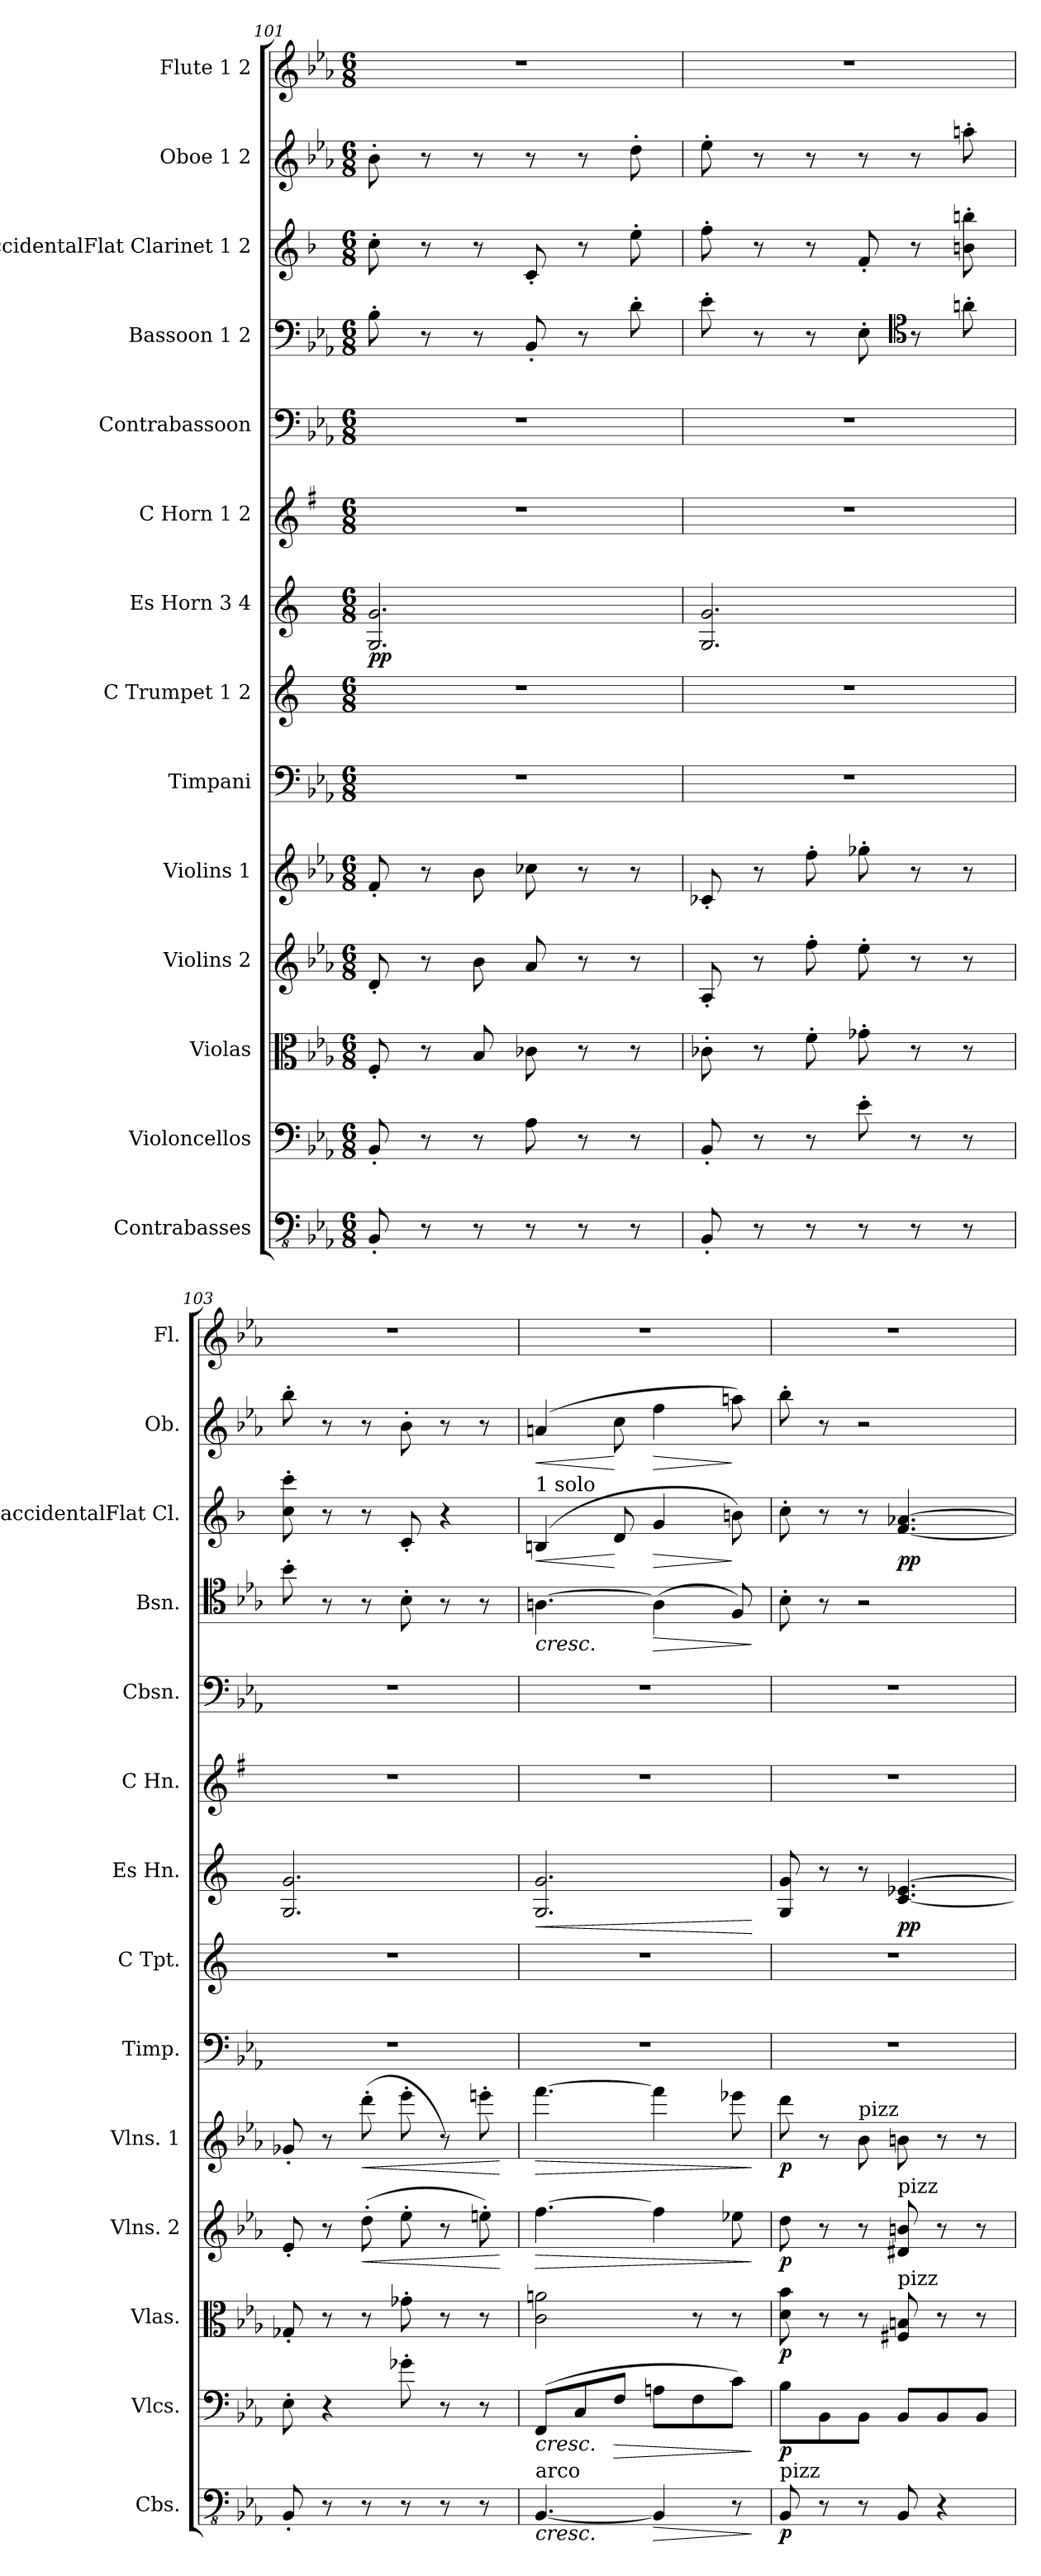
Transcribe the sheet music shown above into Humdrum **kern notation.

**kern	**dynam	**kern	**dynam	**kern	**dynam	**kern	**dynam	**kern	**dynam	**kern	**kern	**kern	**dynam	**kern	**kern	**kern	**dynam	**kern	**dynam	**kern	**dynam	**kern
*part14	*part14	*part13	*part13	*part12	*part12	*part11	*part11	*part10	*part10	*part9	*part8	*part7	*part7	*part6	*part5	*part4	*part4	*part3	*part3	*part2	*part2	*part1
*staff14	*staff14	*staff13	*staff13	*staff12	*staff12	*staff11	*staff11	*staff10	*staff10	*staff9	*staff8	*staff7	*staff7	*staff6	*staff5	*staff4	*staff4	*staff3	*staff3	*staff2	*staff2	*staff1
*I"Contrabasses	*	*I"Violoncellos	*	*I"Violas	*	*I"Violins 2	*	*I"Violins 1	*	*I"Timpani	*I"C Trumpet 1 2	*I"Es Horn 3 4	*	*I"C Horn 1 2	*I"Contrabassoon	*I"Bassoon 1 2	*	*I"BaccidentalFlat Clarinet 1 2	*	*I"Oboe 1 2	*	*I"Flute  1 2
*I'Cbs.	*	*I'Vlcs.	*	*I'Vlas.	*	*I'Vlns. 2	*	*I'Vlns. 1	*	*I'Timp.	*I'C Tpt.	*I'Es Hn.	*	*I'C Hn.	*I'Cbsn.	*I'Bsn.	*	*I'BaccidentalFlat Cl.	*	*I'Ob.	*	*I'Fl.
*clefFv4	*	*clefF4	*	*clefC3	*	*clefG2	*	*clefG2	*	*clefF4	*clefG2	*clefG2	*	*clefG2	*clefF4	*clefF4	*	*clefG2	*	*clefG2	*	*clefG2
*	*	*	*	*	*	*	*	*	*	*	*	*ITrd5c9	*	*ITrd4c7	*ITrd7c12	*	*	*ITrd1c2	*	*	*	*
*k[b-e-a-]	*	*k[b-e-a-]	*	*k[b-e-a-]	*	*k[b-e-a-]	*	*k[b-e-a-]	*	*k[b-e-a-]	*k[]	*k[b-e-a-]	*	*k[]	*k[b-e-a-]	*k[b-e-a-]	*	*k[b-e-a-]	*	*k[b-e-a-]	*	*k[b-e-a-]
*M6/8	*	*M6/8	*	*M6/8	*	*M6/8	*	*M6/8	*	*M6/8	*M6/8	*M6/8	*	*M6/8	*M6/8	*M6/8	*	*M6/8	*	*M6/8	*	*M6/8
=101	=101	=101	=101	=101	=101	=101	=101	=101	=101	=101	=101	=101	=101	=101	=101	=101	=101	=101	=101	=101	=101	=101
!	!	!	!	!	!	!	!	!	!	!	!	!	!LO:DY:b	!	!	!	!	!	!	!	!	!
8BBB-'/	.	8BB-'/	.	8F'/	.	8d'/	.	8f'/	.	2.r	2.r	2.BB-/ 2.B-/	pp	2.r	2.r	8B-'\	.	8b-'\	.	8b-'\	.	2.r
8r	.	8r	.	8r	.	8r	.	8r	.	.	.	.	.	.	.	8r	.	8r	.	8r	.	.
8r	.	8r	.	8B-/	.	8b-\	.	8b-\	.	.	.	.	.	.	.	8r	.	8r	.	8r	.	.
8r	.	8A-\	.	8c-X\	.	8a-/	.	8cc-X\	.	.	.	.	.	.	.	8BB-'/	.	8B-'/	.	8r	.	.
8r	.	8r	.	8r	.	8r	.	8r	.	.	.	.	.	.	.	8r	.	8r	.	8r	.	.
8r	.	8r	.	8r	.	8r	.	8r	.	.	.	.	.	.	.	8d'\	.	8dd'\	.	8dd'\	.	.
=102	=102	=102	=102	=102	=102	=102	=102	=102	=102	=102	=102	=102	=102	=102	=102	=102	=102	=102	=102	=102	=102	=102
8BBB-'/	.	8BB-'/	.	8c-X'\	.	8A-'/	.	8c-X'/	.	2.r	2.r	2.BB-/ 2.B-/	.	2.r	2.r	8e-'\	.	8ee-'\	.	8ee-'\	.	2.r
8r	.	8r	.	8r	.	8r	.	8r	.	.	.	.	.	.	.	8r	.	8r	.	8r	.	.
8r	.	8r	.	8f'\	.	8ff'\	.	8ff'\	.	.	.	.	.	.	.	8r	.	8r	.	8r	.	.
8r	.	8e-'\	.	8g-X'\	.	8ee-'\	.	8gg-X'\	.	.	.	.	.	.	.	8E-'\	.	8e-'/	.	8r	.	.
*	*	*	*	*	*	*	*	*	*	*	*	*	*	*	*	*clefC4	*	*	*	*	*	*
8r	.	8r	.	8r	.	8r	.	8r	.	.	.	.	.	.	.	8r	.	8r	.	8r	.	.
8r	.	8r	.	8r	.	8r	.	8r	.	.	.	.	.	.	.	8an'\	.	8an\' 8aan\'	.	8aan'\	.	.
!!LO:PB:g=z
=103	=103	=103	=103	=103	=103	=103	=103	=103	=103	=103	=103	=103	=103	=103	=103	=103	=103	=103	=103	=103	=103	=103
8BBB-'/	.	8E-'\	.	8G-X'/	.	8e-'/	.	8g-X'/	.	2.r	2.r	2.BB-/ 2.B-/	.	2.r	2.r	8b-'\	.	8b-\' 8bb-\'	.	8bb-'\	.	2.r
8r	.	4r	.	8r	.	8r	.	8r	.	.	.	.	.	.	.	8r	.	8r	.	8r	.	.
!	!	!	!	!	!	!	!LO:HP:b	!	!LO:HP:b	!	!	!	!	!	!	!	!	!	!	!	!	!
8r	.	.	.	8r	.	(>8dd'\	<	(>8ddd'\	<	.	.	.	.	.	.	8r	.	8r	.	8r	.	.
8r	.	8g-X'\	.	8g-X'\	.	8ee-'\	.	8eee-'\	.	.	.	.	.	.	.	8B-'\	.	8B-'/	.	8b-'\	.	.
8r	.	8r	.	8r	.	8r	.	8r)	.	.	.	.	.	.	.	8r	.	4r	.	8r	.	.
8r	.	8r	.	8r	.	8een'\)	.	8eeen'\	.	.	.	.	.	.	.	8r	.	.	.	8r	.	.
.	.	.	.	.	.	.	[	.	[	.	.	.	.	.	.	.	.	.	.	.	.	.
=104	=104	=104	=104	=104	=104	=104	=104	=104	=104	=104	=104	=104	=104	=104	=104	=104	=104	=104	=104	=104	=104	=104
!	!	!	!	!	!	!	!	!	!	!	!	!	!	!	!	!	!	!LO:TX:a:t=1 solo	!	!	!	!
!LO:TX:a:t=arco	!	!	!	!	!	!	!	!	!	!	!	!	!	!	!	!	!	!	!	!	!	!
!	!LO:HP:b	!	!LO:HP:b	!	!	!	!LO:HP:b	!	!LO:HP:b	!	!	!	!LO:HP:b	!	!	!	!	!	!	!	!	!
!	!	!	!	!	!	!	!	!	!	!	!	!	!LO:HP:n=1:b	!	!	!	!LO:HP:b	!	!LO:HP:b	!	!LO:HP:b	!
[4.BBB-/	<	(>8FF/L	<	2c\ 2an\	.	[4.ff\	>	[4.fff\	>	2.r	2.r	2.BB-/ 2.B-/	< >	2.r	2.r	[4.An\	<	(>4An/	<	(>4an/	<	2.r
.	.	8C/	.	.	.	.	.	.	.	.	.	.	.	.	.	.	.	.	.	.	.	.
!	!	!	!LO:HP:b	!	!	!	!	!	!	!	!	!	!	!	!	!	!	!	!	!	!	!
.	.	8F/J	>	.	.	.	.	.	.	.	.	.	.	.	.	.	.	8c/	[	8cc\	[	.
!	!LO:HP:b	!	!	!	!	!	!	!	!	!	!	!	!	!	!	!	!LO:HP:b	!	!LO:HP:b	!	!LO:HP:b	!
4BBB-/]	>	8An\L	.	.	.	4ff\]	.	4fff\]	.	.	.	.	.	.	.	(>4A\]	>	4f/	>	4ff\	>	.
.	.	8F\	.	8r	.	.	.	.	.	.	.	.	.	.	.	.	.	.	.	.	.	.
8r	.	8c\J)	.	8r	.	8ee-X\	.	8eee-X\	.	.	.	.	.	.	.	8F/)	.	8an\)	]	8aan\)	]	.
.	[ ]	.	[ ]	.	.	.	]	.	]	.	.	.	[	.	.	.	[ ]	.	.	.	.	.
=105	=105	=105	=105	=105	=105	=105	=105	=105	=105	=105	=105	=105	=105	=105	=105	=105	=105	=105	=105	=105	=105	=105
!LO:TX:a:t=pizz	!	!	!	!	!	!	!	!	!	!	!	!	!	!	!	!	!	!	!	!	!	!
!	!LO:DY:b	!	!LO:DY:b	!	!LO:DY:b	!	!LO:DY:b	!	!LO:DY:b	!	!	!	!	!	!	!	!	!	!	!	!	!
8BBB-/	p	8B-\L	p	8d\ 8b-\	p	8dd\	p	8ddd\	p	2.r	2.r	8BB-/ 8B-/	.	2.r	2.r	8B-'\	.	8b-'\	.	8bb-'\	.	2.r
8r	.	8BB-\	.	8r	.	8r	.	8r	.	.	.	8r	]	.	.	8r	.	8r	.	8r	.	.
!	!	!	!	!	!	!	!	!LO:TX:a:t=pizz	!	!	!	!	!	!	!	!	!	!	!	!	!	!
8r	.	8BB-\J	.	8r	.	8r	.	8b-\	.	.	.	8r	.	.	.	2r	.	8r	.	2r	.	.
!	!	!	!	!	!	!LO:TX:a:t=pizz	!	!	!	!	!	!	!	!	!	!	!	!	!	!	!	!
!	!	!	!	!LO:TX:a:t=pizz	!	!	!	!	!	!	!	!	!	!	!	!	!	!	!	!	!	!
!	!	!	!	!	!	!	!	!	!	!	!	!	!LO:DY:b	!	!	!	!	!	!LO:DY:b	!	!	!
8BBB-/	.	8BB-/L	.	8F#X/ 8Bn/	.	8d#X/ 8bn/	.	8bn\	.	.	.	[4.E-/ [4.G-X/	pp	.	.	.	.	[4.e-/ [4.g-X/	pp	.	.	.
4r	.	8BB-/	.	8r	.	8r	.	8r	.	.	.	.	.	.	.	.	.	.	.	.	.	.
.	.	8BB-/J	.	8r	.	8r	.	8r	.	.	.	.	.	.	.	.	.	.	.	.	.	.
=	=	=	=	=	=	=	=	=	=	=	=	=	=	=	=	=	=	=	=	=	=	=
*-	*-	*-	*-	*-	*-	*-	*-	*-	*-	*-	*-	*-	*-	*-	*-	*-	*-	*-	*-	*-	*-	*-
